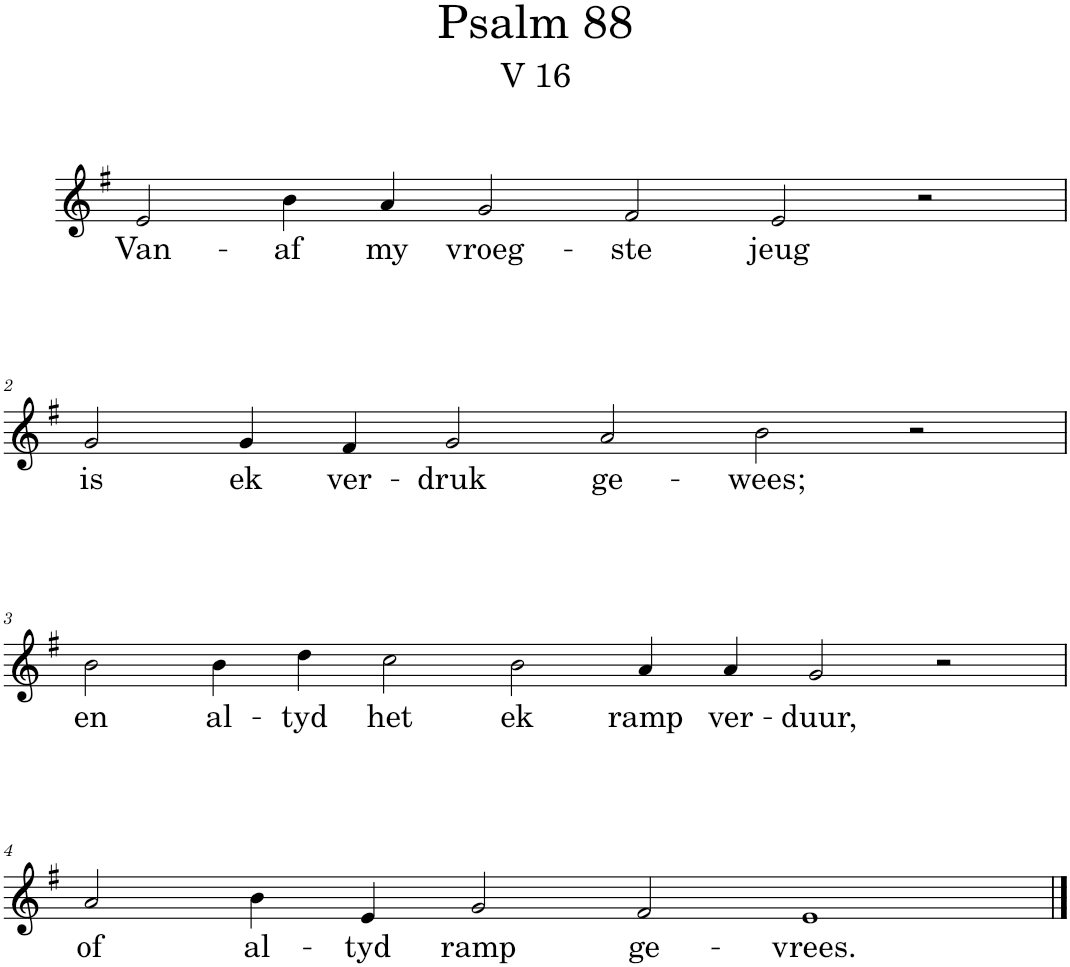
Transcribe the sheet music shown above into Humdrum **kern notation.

**kern	**text
*part1	*part1
*staff1	*staff1
*I"Pipe Organ	*
*I'Org.	*
*clefG2	*
*k[f#]	*
*M12/4	*
=1	=1
!	!LO:LY:b
2e/	Van-
!	!LO:LY:b
4b\	-af
!	!LO:LY:b
4a/	my
!	!LO:LY:b
2g/	vroeg-
!	!LO:LY:b
2f#/	-ste
!	!LO:LY:b
2e/	jeug
2r	.
!!LO:LB:g=z
=2	=2
!	!LO:LY:b
2g/	is
!	!LO:LY:b
4g/	ek
!	!LO:LY:b
4f#/	ver-
!	!LO:LY:b
2g/	-druk
!	!LO:LY:b
2a/	ge-
!	!LO:LY:b
2b\	-wees;
2r	.
!!LO:LB:g=z
=3	=3
*M14/4	*
!	!LO:LY:b
2b\	en
!	!LO:LY:b
4b\	al-
!	!LO:LY:b
4dd\	-tyd
!	!LO:LY:b
2cc\	het
!	!LO:LY:b
2b\	ek
!	!LO:LY:b
4a/	ramp
!	!LO:LY:b
4a/	ver-
!	!LO:LY:b
2g/	-duur,
2r	.
!!LO:LB:g=z
=4	=4
*M12/4	*
!	!LO:LY:b
2a/	of
!	!LO:LY:b
4b\	al-
!	!LO:LY:b
4e/	-tyd
!	!LO:LY:b
2g/	ramp
!	!LO:LY:b
2f#/	ge-
!	!LO:LY:b
1e	-vrees.
==	==
*-	*-
